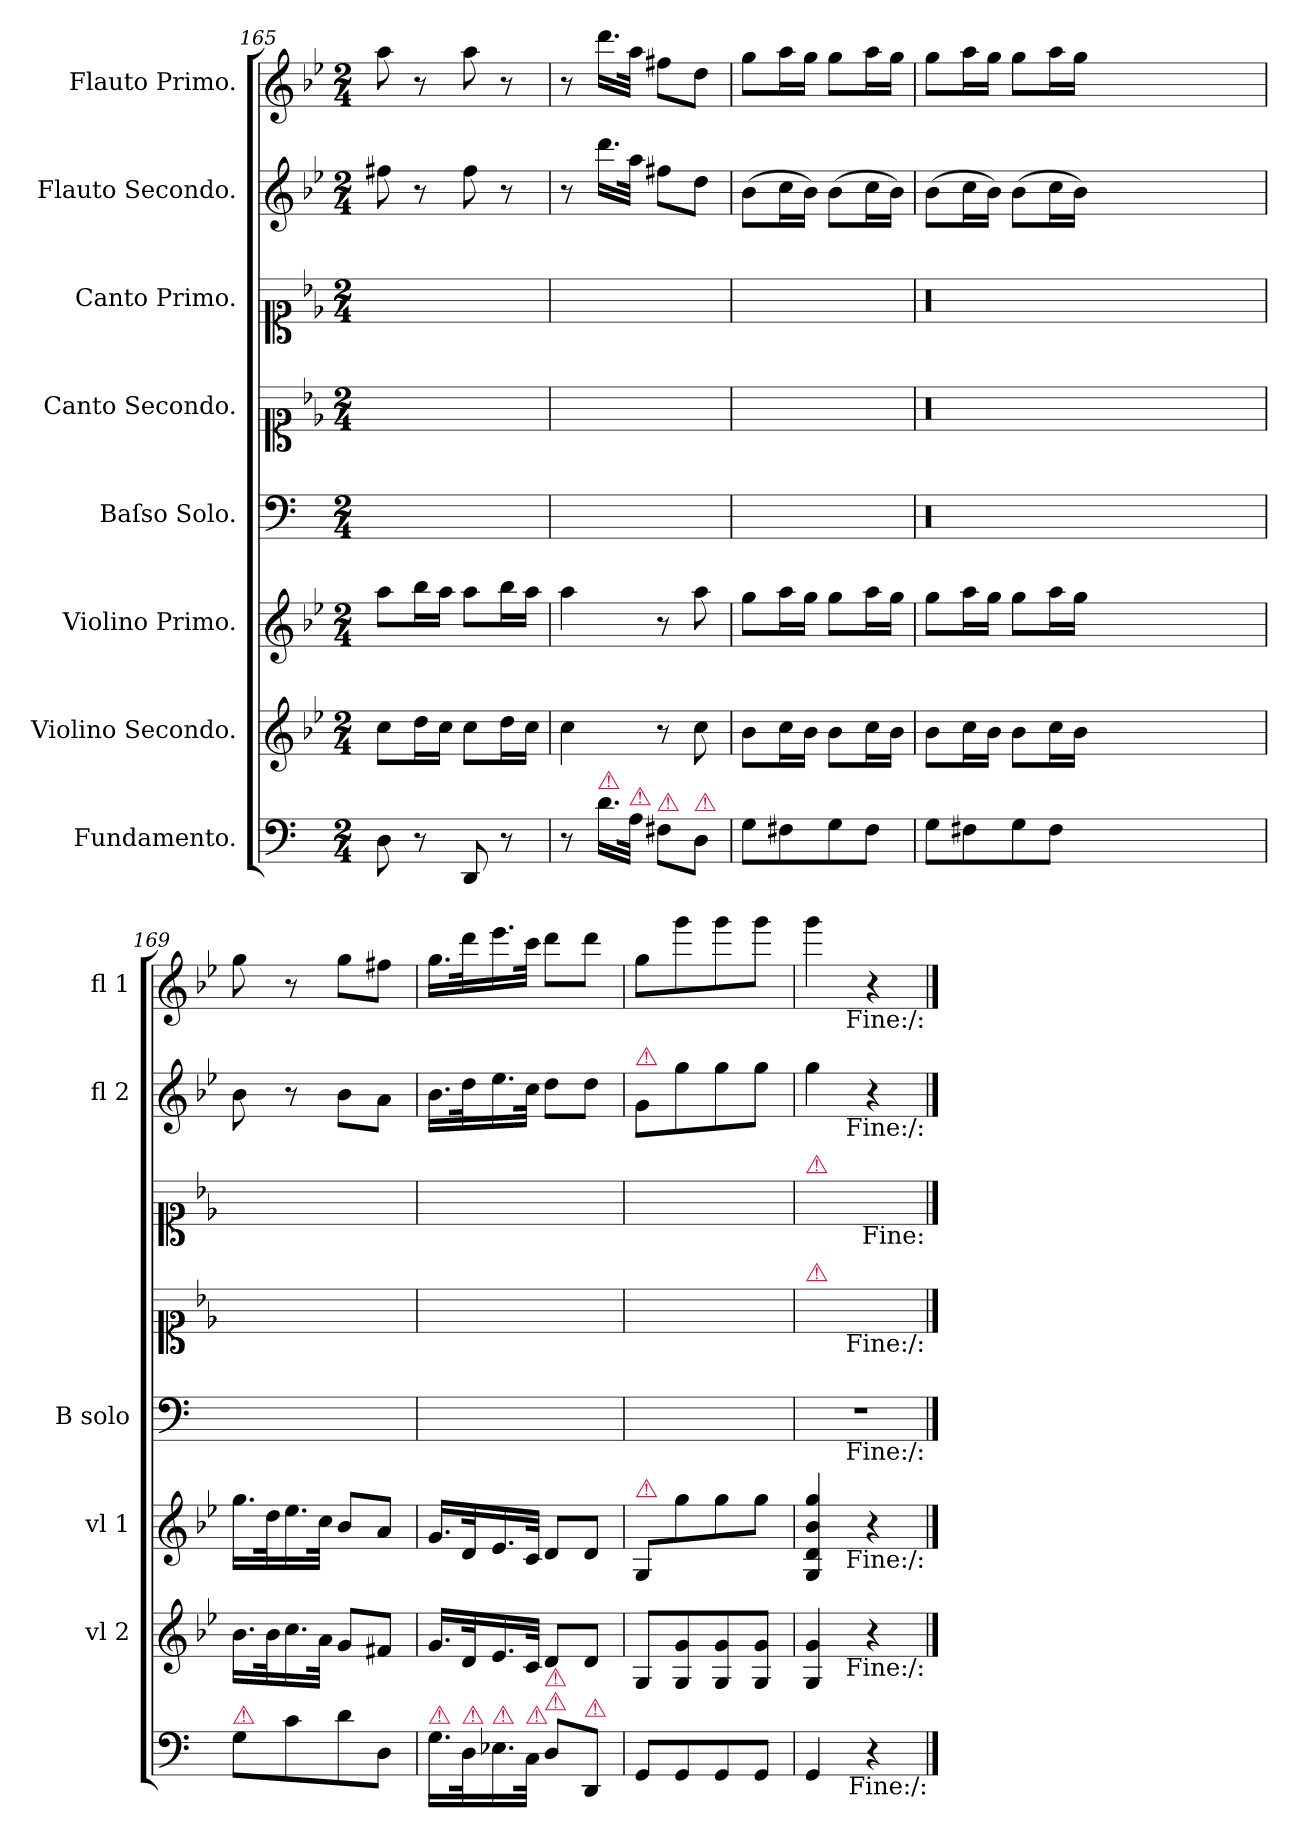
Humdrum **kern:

**kern	**kern	**kern	**kern	**kern	**kern	**kern	**kern
*part8	*part7	*part6	*part5	*part4	*part3	*part2	*part1
*staff8	*staff7	*staff6	*staff5	*staff4	*staff3	*staff2	*staff1
*I"Fundamento.	*I"Violino Secondo.	*I"Violino Primo.	*I"Baſso Solo.	*I"Canto Secondo.	*I"Canto Primo.	*I"Flauto Secondo.	*I"Flauto Primo.
*	*I'vl 2	*I'vl 1	*I'B solo	*	*	*I'fl 2	*I'fl 1
*clefF4	*clefG2	*clefG2	*clefF4	*clefC1	*clefC1	*clefG2	*clefG2
*	*k[b-e-]	*k[b-e-]	*	*k[b-e-]	*k[b-e-]	*k[b-e-]	*k[b-e-]
*M2/4	*M2/4	*M2/4	*M2/4	*M2/4	*M2/4	*M2/4	*M2/4
=165	=165	=165	=165	=165	=165	=165	=165
8D\	8cc\L	8aa\L	2ryy	2ryy	2ryy	8ff#X\	8aa\
8r	16dd\L	16bb-\L	.	.	.	8r	8r
.	16cc\JJ	16aa\JJ	.	.	.	.	.
8DD/	8cc\L	8aa\L	.	.	.	8ff#\	8aa\
8r	16dd\L	16bb-\L	.	.	.	8r	8r
.	16cc\JJ	16aa\JJ	.	.	.	.	.
=166	=166	=166	=166	=166	=166	=166	=166
8r	4cc\	4aa\	2ryy	2ryy	2ryy	8r	8r
!LO:TX:a:color=crimson:t=⚠	!	!	!	!	!	!	!
16.d\LL	.	.	.	.	.	16.ddd\LL	16.ddd\LL
!LO:TX:a:color=crimson:t=⚠	!	!	!	!	!	!	!
32A\JJk	.	.	.	.	.	32aa\JJk	32aa\JJk
!LO:TX:a:color=crimson:t=⚠	!	!	!	!	!	!	!
8F#X\L	8r	8r	.	.	.	8ff#X\L	8ff#X\L
!LO:TX:a:color=crimson:t=⚠	!	!	!	!	!	!	!
8D\J	8cc\	8aa\	.	.	.	8dd\J	8dd\J
=167	=167	=167	=167	=167	=167	=167	=167
8G\L	8b-\L	8gg\L	2ryy	2ryy	2ryy	(8b-\L	8gg\L
8F#X\	16cc\L	16aa\L	.	.	.	16cc\L	16aa\L
.	16b-\JJ	16gg\JJ	.	.	.	16b-\JJ)	16gg\JJ
8G\	8b-\L	8gg\L	.	.	.	(8b-\L	8gg\L
8F#\J	16cc\L	16aa\L	.	.	.	16cc\L	16aa\L
.	16b-\JJ	16gg\JJ	.	.	.	16b-\JJ)	16gg\JJ
=168	=168	=168	=168	=168	=168	=168	=168
!	!	!	!LO:N:vis=00	!LO:N:vis=00	!LO:N:vis=00	!	!
8G\L	8b-\L	8gg\L	0r	0r	0r	(8b-\L	8gg\L
8F#X\	16cc\L	16aa\L	.	.	.	16cc\L	16aa\L
.	16b-\JJ	16gg\JJ	.	.	.	16b-\JJ)	16gg\JJ
8G\	8b-\L	8gg\L	.	.	.	(8b-\L	8gg\L
8F#\J	16cc\L	16aa\L	.	.	.	16cc\L	16aa\L
.	16b-\JJ	16gg\JJ	.	.	.	16b-\JJ)	16gg\JJ
1.ryy	1.ryy	1.ryy	.	.	.	1.ryy	1.ryy
=169	=169	=169	=169	=169	=169	=169	=169
!LO:TX:a:color=crimson:t=⚠	!	!	!	!	!	!	!
8G\L	16.b-\LL	16.gg\LL	2ryy	2ryy	2ryy	8b-\	8gg\
.	32b-\K	32dd\K	.	.	.	.	.
8c\	16.cc\	16.ee-\	.	.	.	8r	8r
.	32a\JJk	32cc\JJk	.	.	.	.	.
8d\	8g/L	8b-/L	.	.	.	8b-\L	8gg\L
8D/J	8f#X/J	8a/J	.	.	.	8a\J	8ff#X\J
=170	=170	=170	=170	=170	=170	=170	=170
!LO:TX:a:color=crimson:t=⚠	!	!	!	!	!	!	!
16.G\LL	16.g/LL	16.g/LL	2ryy	2ryy	2ryy	16.b-\LL	16.gg\LL
!LO:TX:a:color=crimson:t=⚠	!	!	!	!	!	!	!
32D\K	32d/K	32d/K	.	.	.	32dd\K	32ddd\K
!LO:TX:a:color=crimson:t=⚠	!	!	!	!	!	!	!
16.E-X\	16.e-/	16.e-/	.	.	.	16.ee-\	16.eee-\
!LO:TX:a:color=crimson:t=⚠	!	!	!	!	!	!	!
32C\JJk	32c/JJk	32c/JJk	.	.	.	32cc\JJk	32ccc\JJk
!LO:TX:a:color=crimson:t=⚠	!	!	!	!	!	!	!
!LO:TX:a:color=crimson:t=⚠	!	!	!	!	!	!	!
8D\L	8d/L	8d/L	.	.	.	8dd\L	8ddd\L
!LO:TX:a:color=crimson:t=⚠	!	!	!	!	!	!	!
8DD/J	8d/J	8d/J	.	.	.	8dd\J	8ddd\J
=171	=171	=171	=171	=171	=171	=171	=171
!	!	!	!	!	!	!LO:TX:a:color=crimson:t=⚠	!
!	!	!LO:TX:a:color=crimson:t=⚠	!	!	!	!	!
8GG/L	8G/L	8G/L	2ryy	2ryy	2ryy	8g/L	8gg\L
8GG/	8G/ 8g/	8gg\	.	.	.	8gg\	8ggg\
8GG/	8G/ 8g/	8gg\	.	.	.	8gg\	8ggg\
8GG/J	8G/ 8g/J	8gg\J	.	.	.	8gg\J	8ggg\J
=172	=172	=172	=172	=172	=172	=172	=172
!	!	!	!	!	!LO:TX:a:color=crimson:t=⚠	!	!
!	!	!	!	!LO:TX:a:color=crimson:t=⚠	!	!	!
4GG/	4G/ 4g/	4G/ 4d/ 4b-/ 4gg/	2r	2ryy	2ryy	4gg\	4ggg\
4r	4r	4r	.	.	.	4r	4r
!	!	!	!	!	!	!	!LO:TX:b:t=Fine&colon;/&colon;
!	!	!	!	!	!	!LO:TX:b:t=Fine&colon;/&colon;	!
!	!	!	!	!	!LO:TX:b:t=Fine&colon;	!	!
!	!	!	!	!LO:TX:b:t=Fine&colon;/&colon;	!	!	!
!	!	!	!LO:TX:b:t=Fine&colon;/&colon;	!	!	!	!
!	!	!LO:TX:b:t=Fine&colon;/&colon;	!	!	!	!	!
!	!LO:TX:b:t=Fine&colon;/&colon;	!	!	!	!	!	!
!LO:TX:b:t=Fine&colon;/&colon;	!	!	!	!	!	!	!
==	==	==	==	==	==	==	==
*-	*-	*-	*-	*-	*-	*-	*-
